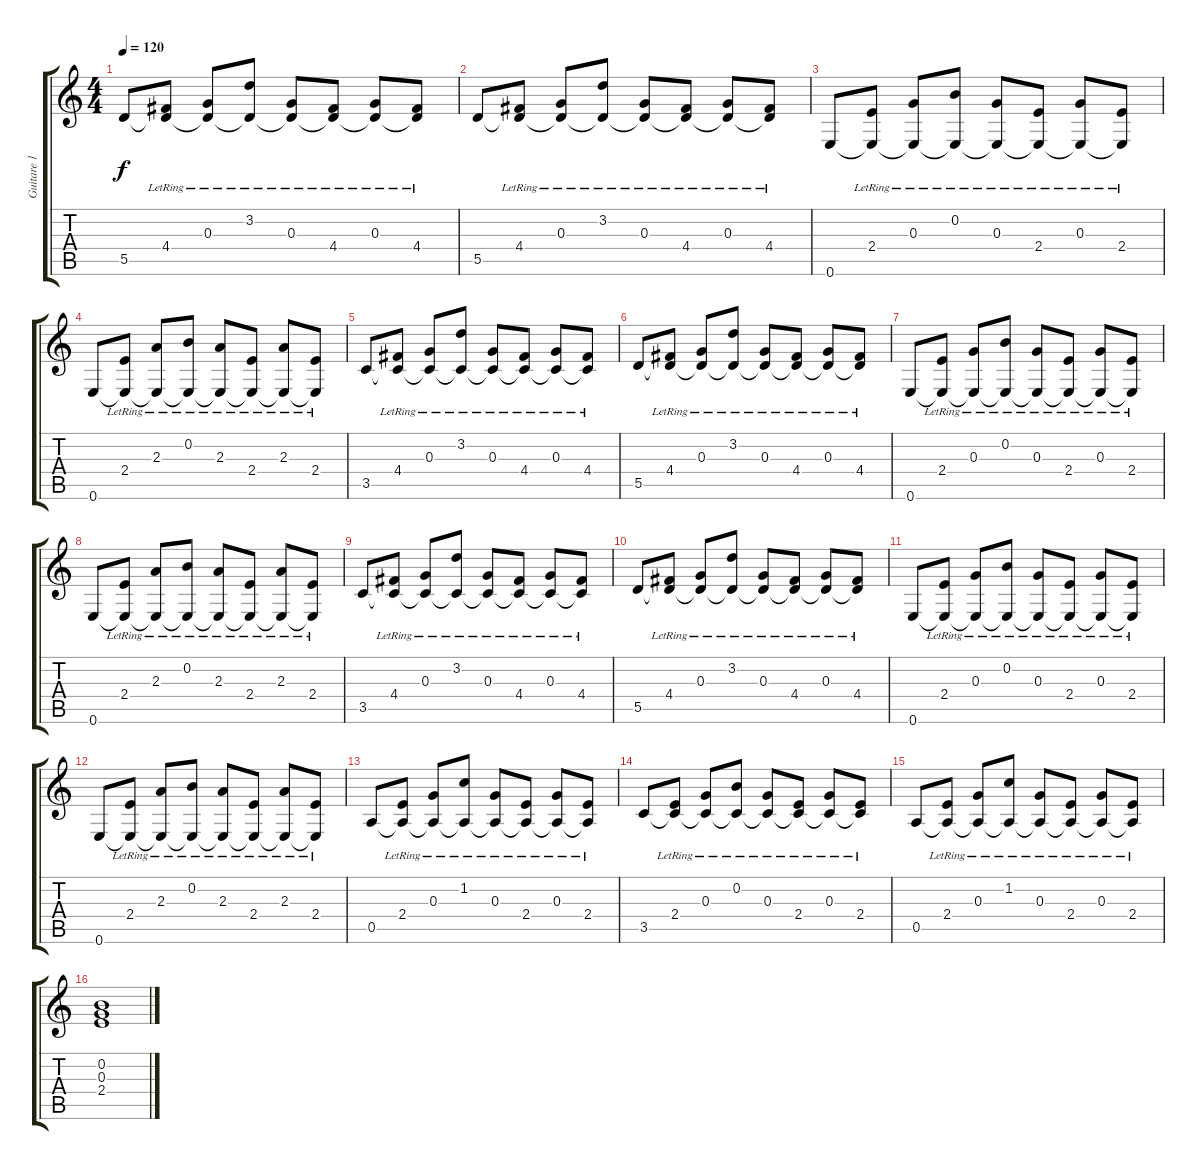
\track ("Guitare 1 - Tom" "Guitare 1 ") {instrument acousticguitarsteel}
\staff {score tabs}
\tuning (E4 B3 G3 D3 A2 E2) {hide}
\ts (4 4)
\tempo 120
\clef g2
\ks c
5.5.8{dy f} (4.4{lr} 5.5{t}).8 (0.3{lr} 5.5{t}).8 (3.2{lr} 5.5{t}).8 (0.3{lr} 5.5{t}).8 (4.4{lr} 5.5{t}).8 (0.3{lr} 5.5{t}).8 (4.4{lr} 5.5{t}).8 |
5.5.8 (4.4{lr} 5.5{t}).8 (0.3{lr} 5.5{t}).8 (3.2{lr} 5.5{t}).8 (0.3{lr} 5.5{t}).8 (4.4{lr} 5.5{t}).8 (0.3{lr} 5.5{t}).8 (4.4{lr} 5.5{t}).8 |
0.6.8 (2.4{lr} 0.6{t}).8 (0.3{lr} 0.6{t}).8 (0.2{lr} 0.6{t}).8 (0.3{lr} 0.6{t}).8 (2.4{lr} 0.6{t}).8 (0.3{lr} 0.6{t}).8 (2.4{lr} 0.6{t}).8 |
0.6.8 (2.4{lr} 0.6{t}).8 (2.3{lr} 0.6{t}).8 (0.2{lr} 0.6{t}).8 (2.3{lr} 0.6{t}).8 (2.4{lr} 0.6{t}).8 (2.3{lr} 0.6{t}).8 (2.4{lr} 0.6{t}).8 |
3.5.8 (4.4{lr} 3.5{t}).8 (0.3{lr} 3.5{t}).8 (3.2{lr} 3.5{t}).8 (0.3{lr} 3.5{t}).8 (4.4{lr} 3.5{t}).8 (0.3{lr} 3.5{t}).8 (4.4{lr} 3.5{t}).8 |
5.5.8 (4.4{lr} 5.5{t}).8 (0.3{lr} 5.5{t}).8 (3.2{lr} 5.5{t}).8 (0.3{lr} 5.5{t}).8 (4.4{lr} 5.5{t}).8 (0.3{lr} 5.5{t}).8 (4.4{lr} 5.5{t}).8 |
0.6.8 (2.4{lr} 0.6{t}).8 (0.3{lr} 0.6{t}).8 (0.2{lr} 0.6{t}).8 (0.3{lr} 0.6{t}).8 (2.4{lr} 0.6{t}).8 (0.3{lr} 0.6{t}).8 (2.4{lr} 0.6{t}).8 |
0.6.8 (2.4{lr} 0.6{t}).8 (2.3{lr} 0.6{t}).8 (0.2{lr} 0.6{t}).8 (2.3{lr} 0.6{t}).8 (2.4{lr} 0.6{t}).8 (2.3{lr} 0.6{t}).8 (2.4{lr} 0.6{t}).8 |
3.5.8 (4.4{lr} 3.5{t}).8 (0.3{lr} 3.5{t}).8 (3.2{lr} 3.5{t}).8 (0.3{lr} 3.5{t}).8 (4.4{lr} 3.5{t}).8 (0.3{lr} 3.5{t}).8 (4.4{lr} 3.5{t}).8 |
5.5.8 (4.4{lr} 5.5{t}).8 (0.3{lr} 5.5{t}).8 (3.2{lr} 5.5{t}).8 (0.3{lr} 5.5{t}).8 (4.4{lr} 5.5{t}).8 (0.3{lr} 5.5{t}).8 (4.4{lr} 5.5{t}).8 |
0.6.8 (2.4{lr} 0.6{t}).8 (0.3{lr} 0.6{t}).8 (0.2{lr} 0.6{t}).8 (0.3{lr} 0.6{t}).8 (2.4{lr} 0.6{t}).8 (0.3{lr} 0.6{t}).8 (2.4{lr} 0.6{t}).8 |
0.6.8 (2.4{lr} 0.6{t}).8 (2.3{lr} 0.6{t}).8 (0.2{lr} 0.6{t}).8 (2.3{lr} 0.6{t}).8 (2.4{lr} 0.6{t}).8 (2.3{lr} 0.6{t}).8 (2.4{lr} 0.6{t}).8 |
0.5.8 (2.4{lr} 0.5{t}).8 (0.3{lr} 0.5{t}).8 (1.2{lr} 0.5{t}).8 (0.3{lr} 0.5{t}).8 (2.4{lr} 0.5{t}).8 (0.3{lr} 0.5{t}).8 (2.4{lr} 0.5{t}).8 |
3.5.8 (2.4{lr} 3.5{t}).8 (0.3{lr} 3.5{t}).8 (0.2{lr} 3.5{t}).8 (0.3{lr} 3.5{t}).8 (2.4{lr} 3.5{t}).8 (0.3{lr} 3.5{t}).8 (2.4{lr} 3.5{t}).8 |
0.5.8 (2.4{lr} 0.5{t}).8 (0.3{lr} 0.5{t}).8 (1.2{lr} 0.5{t}).8 (0.3{lr} 0.5{t}).8 (2.4{lr} 0.5{t}).8 (0.3{lr} 0.5{t}).8 (2.4{lr} 0.5{t}).8 |
(0.2 0.3 2.4).1
